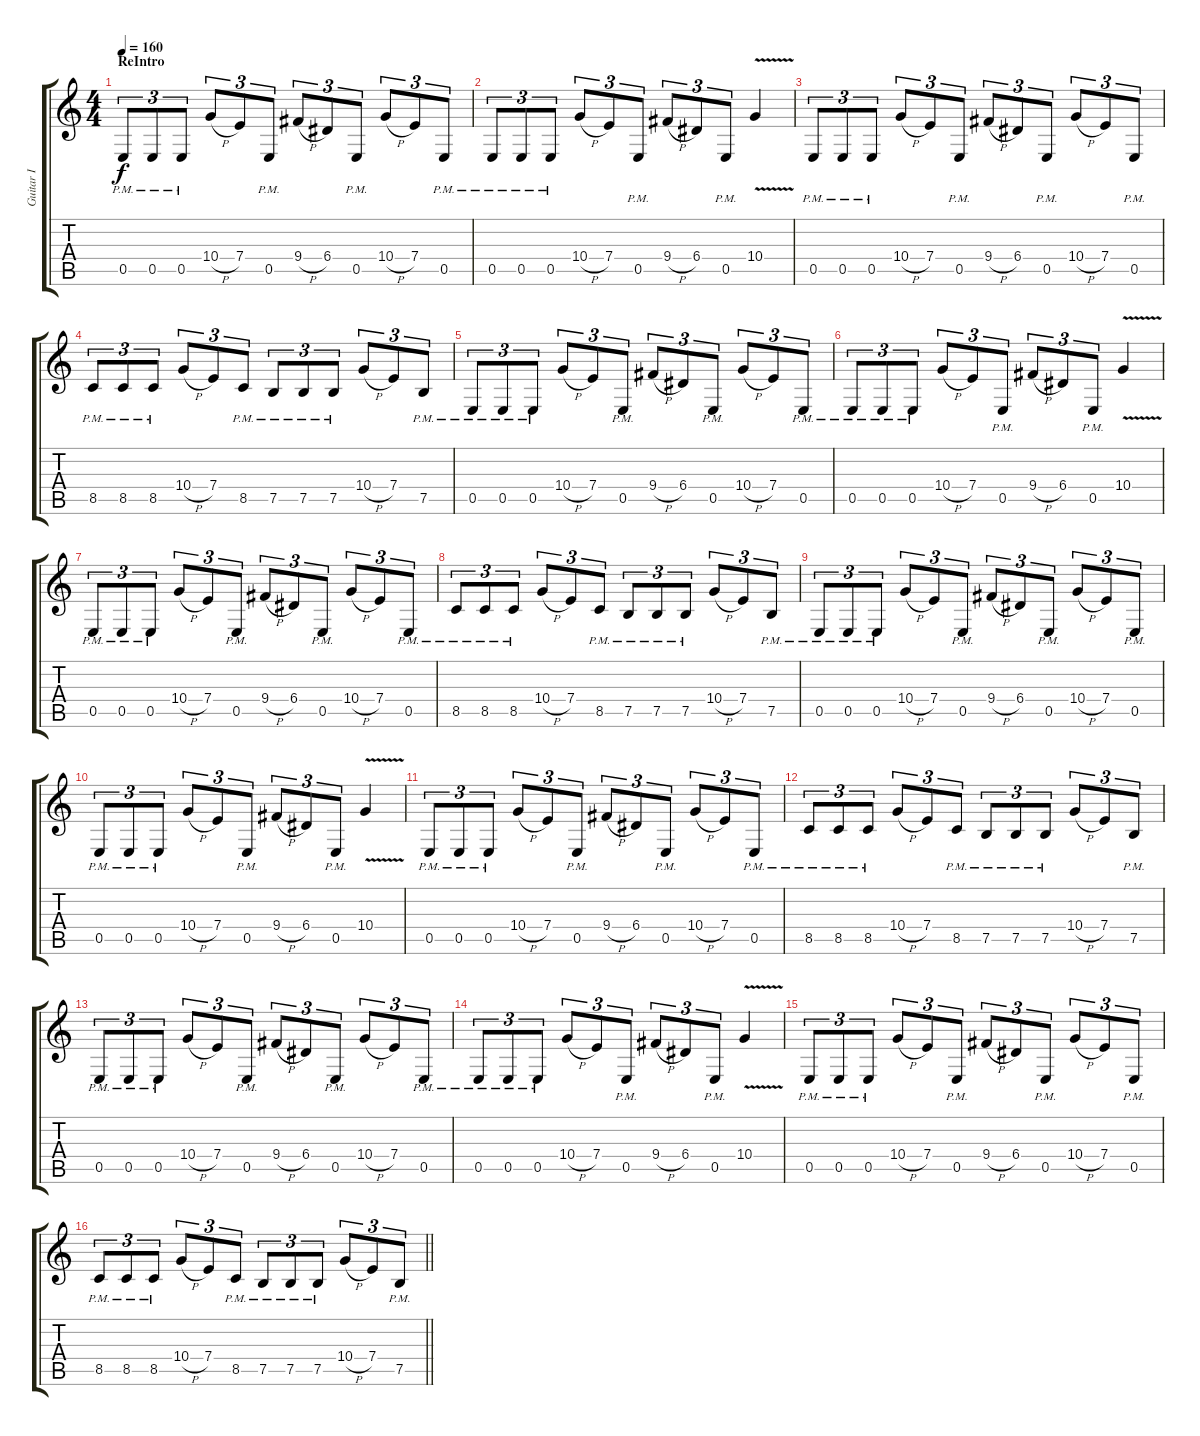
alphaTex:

\track ("Guitar I" "Guitar I") {instrument distortionguitar}
\staff {score tabs}
\tuning (B3 Gb3 D3 A2 E2 B1) {hide}
\ts (4 4)
\section ("" "ReIntro")
\tempo 160
\clef g2
\ks c
0.5{pm}.8{tu (3 2) dy f} 0.5{pm}.8{tu (3 2)} 0.5{pm}.8{tu (3 2)} 10.4{h}.8{tu (3 2)} 7.4.8{tu (3 2)} 0.5{pm}.8{tu (3 2)} 9.4{h}.8{tu (3 2)} 6.4.8{tu (3 2)} 0.5{pm}.8{tu (3 2)} 10.4{h}.8{tu (3 2)} 7.4.8{tu (3 2)} 0.5{pm}.8{tu (3 2)} |
0.5{pm}.8{tu (3 2)} 0.5{pm}.8{tu (3 2)} 0.5{pm}.8{tu (3 2)} 10.4{h}.8{tu (3 2)} 7.4.8{tu (3 2)} 0.5{pm}.8{tu (3 2)} 9.4{h}.8{tu (3 2)} 6.4.8{tu (3 2)} 0.5{pm}.8{tu (3 2)} 10.4{v}.4 |
0.5{pm}.8{tu (3 2)} 0.5{pm}.8{tu (3 2)} 0.5{pm}.8{tu (3 2)} 10.4{h}.8{tu (3 2)} 7.4.8{tu (3 2)} 0.5{pm}.8{tu (3 2)} 9.4{h}.8{tu (3 2)} 6.4.8{tu (3 2)} 0.5{pm}.8{tu (3 2)} 10.4{h}.8{tu (3 2)} 7.4.8{tu (3 2)} 0.5{pm}.8{tu (3 2)} |
8.5{pm}.8{tu (3 2)} 8.5{pm}.8{tu (3 2)} 8.5{pm}.8{tu (3 2)} 10.4{h}.8{tu (3 2)} 7.4.8{tu (3 2)} 8.5{pm}.8{tu (3 2)} 7.5{pm}.8{tu (3 2)} 7.5{pm}.8{tu (3 2)} 7.5{pm}.8{tu (3 2)} 10.4{h}.8{tu (3 2)} 7.4.8{tu (3 2)} 7.5{pm}.8{tu (3 2)} |
0.5{pm}.8{tu (3 2)} 0.5{pm}.8{tu (3 2)} 0.5{pm}.8{tu (3 2)} 10.4{h}.8{tu (3 2)} 7.4.8{tu (3 2)} 0.5{pm}.8{tu (3 2)} 9.4{h}.8{tu (3 2)} 6.4.8{tu (3 2)} 0.5{pm}.8{tu (3 2)} 10.4{h}.8{tu (3 2)} 7.4.8{tu (3 2)} 0.5{pm}.8{tu (3 2)} |
0.5{pm}.8{tu (3 2)} 0.5{pm}.8{tu (3 2)} 0.5{pm}.8{tu (3 2)} 10.4{h}.8{tu (3 2)} 7.4.8{tu (3 2)} 0.5{pm}.8{tu (3 2)} 9.4{h}.8{tu (3 2)} 6.4.8{tu (3 2)} 0.5{pm}.8{tu (3 2)} 10.4{v}.4 |
0.5{pm}.8{tu (3 2)} 0.5{pm}.8{tu (3 2)} 0.5{pm}.8{tu (3 2)} 10.4{h}.8{tu (3 2)} 7.4.8{tu (3 2)} 0.5{pm}.8{tu (3 2)} 9.4{h}.8{tu (3 2)} 6.4.8{tu (3 2)} 0.5{pm}.8{tu (3 2)} 10.4{h}.8{tu (3 2)} 7.4.8{tu (3 2)} 0.5{pm}.8{tu (3 2)} |
8.5{pm}.8{tu (3 2)} 8.5{pm}.8{tu (3 2)} 8.5{pm}.8{tu (3 2)} 10.4{h}.8{tu (3 2)} 7.4.8{tu (3 2)} 8.5{pm}.8{tu (3 2)} 7.5{pm}.8{tu (3 2)} 7.5{pm}.8{tu (3 2)} 7.5{pm}.8{tu (3 2)} 10.4{h}.8{tu (3 2)} 7.4.8{tu (3 2)} 7.5{pm}.8{tu (3 2)} |
0.5{pm}.8{tu (3 2)} 0.5{pm}.8{tu (3 2)} 0.5{pm}.8{tu (3 2)} 10.4{h}.8{tu (3 2)} 7.4.8{tu (3 2)} 0.5{pm}.8{tu (3 2)} 9.4{h}.8{tu (3 2)} 6.4.8{tu (3 2)} 0.5{pm}.8{tu (3 2)} 10.4{h}.8{tu (3 2)} 7.4.8{tu (3 2)} 0.5{pm}.8{tu (3 2)} |
0.5{pm}.8{tu (3 2)} 0.5{pm}.8{tu (3 2)} 0.5{pm}.8{tu (3 2)} 10.4{h}.8{tu (3 2)} 7.4.8{tu (3 2)} 0.5{pm}.8{tu (3 2)} 9.4{h}.8{tu (3 2)} 6.4.8{tu (3 2)} 0.5{pm}.8{tu (3 2)} 10.4{v}.4 |
0.5{pm}.8{tu (3 2)} 0.5{pm}.8{tu (3 2)} 0.5{pm}.8{tu (3 2)} 10.4{h}.8{tu (3 2)} 7.4.8{tu (3 2)} 0.5{pm}.8{tu (3 2)} 9.4{h}.8{tu (3 2)} 6.4.8{tu (3 2)} 0.5{pm}.8{tu (3 2)} 10.4{h}.8{tu (3 2)} 7.4.8{tu (3 2)} 0.5{pm}.8{tu (3 2)} |
8.5{pm}.8{tu (3 2)} 8.5{pm}.8{tu (3 2)} 8.5{pm}.8{tu (3 2)} 10.4{h}.8{tu (3 2)} 7.4.8{tu (3 2)} 8.5{pm}.8{tu (3 2)} 7.5{pm}.8{tu (3 2)} 7.5{pm}.8{tu (3 2)} 7.5{pm}.8{tu (3 2)} 10.4{h}.8{tu (3 2)} 7.4.8{tu (3 2)} 7.5{pm}.8{tu (3 2)} |
0.5{pm}.8{tu (3 2)} 0.5{pm}.8{tu (3 2)} 0.5{pm}.8{tu (3 2)} 10.4{h}.8{tu (3 2)} 7.4.8{tu (3 2)} 0.5{pm}.8{tu (3 2)} 9.4{h}.8{tu (3 2)} 6.4.8{tu (3 2)} 0.5{pm}.8{tu (3 2)} 10.4{h}.8{tu (3 2)} 7.4.8{tu (3 2)} 0.5{pm}.8{tu (3 2)} |
0.5{pm}.8{tu (3 2)} 0.5{pm}.8{tu (3 2)} 0.5{pm}.8{tu (3 2)} 10.4{h}.8{tu (3 2)} 7.4.8{tu (3 2)} 0.5{pm}.8{tu (3 2)} 9.4{h}.8{tu (3 2)} 6.4.8{tu (3 2)} 0.5{pm}.8{tu (3 2)} 10.4{v}.4 |
0.5{pm}.8{tu (3 2)} 0.5{pm}.8{tu (3 2)} 0.5{pm}.8{tu (3 2)} 10.4{h}.8{tu (3 2)} 7.4.8{tu (3 2)} 0.5{pm}.8{tu (3 2)} 9.4{h}.8{tu (3 2)} 6.4.8{tu (3 2)} 0.5{pm}.8{tu (3 2)} 10.4{h}.8{tu (3 2)} 7.4.8{tu (3 2)} 0.5{pm}.8{tu (3 2)} |
\barLineRight lightlight
8.5{pm}.8{tu (3 2)} 8.5{pm}.8{tu (3 2)} 8.5{pm}.8{tu (3 2)} 10.4{h}.8{tu (3 2)} 7.4.8{tu (3 2)} 8.5{pm}.8{tu (3 2)} 7.5{pm}.8{tu (3 2)} 7.5{pm}.8{tu (3 2)} 7.5{pm}.8{tu (3 2)} 10.4{h}.8{tu (3 2)} 7.4.8{tu (3 2)} 7.5{pm}.8{tu (3 2)}
